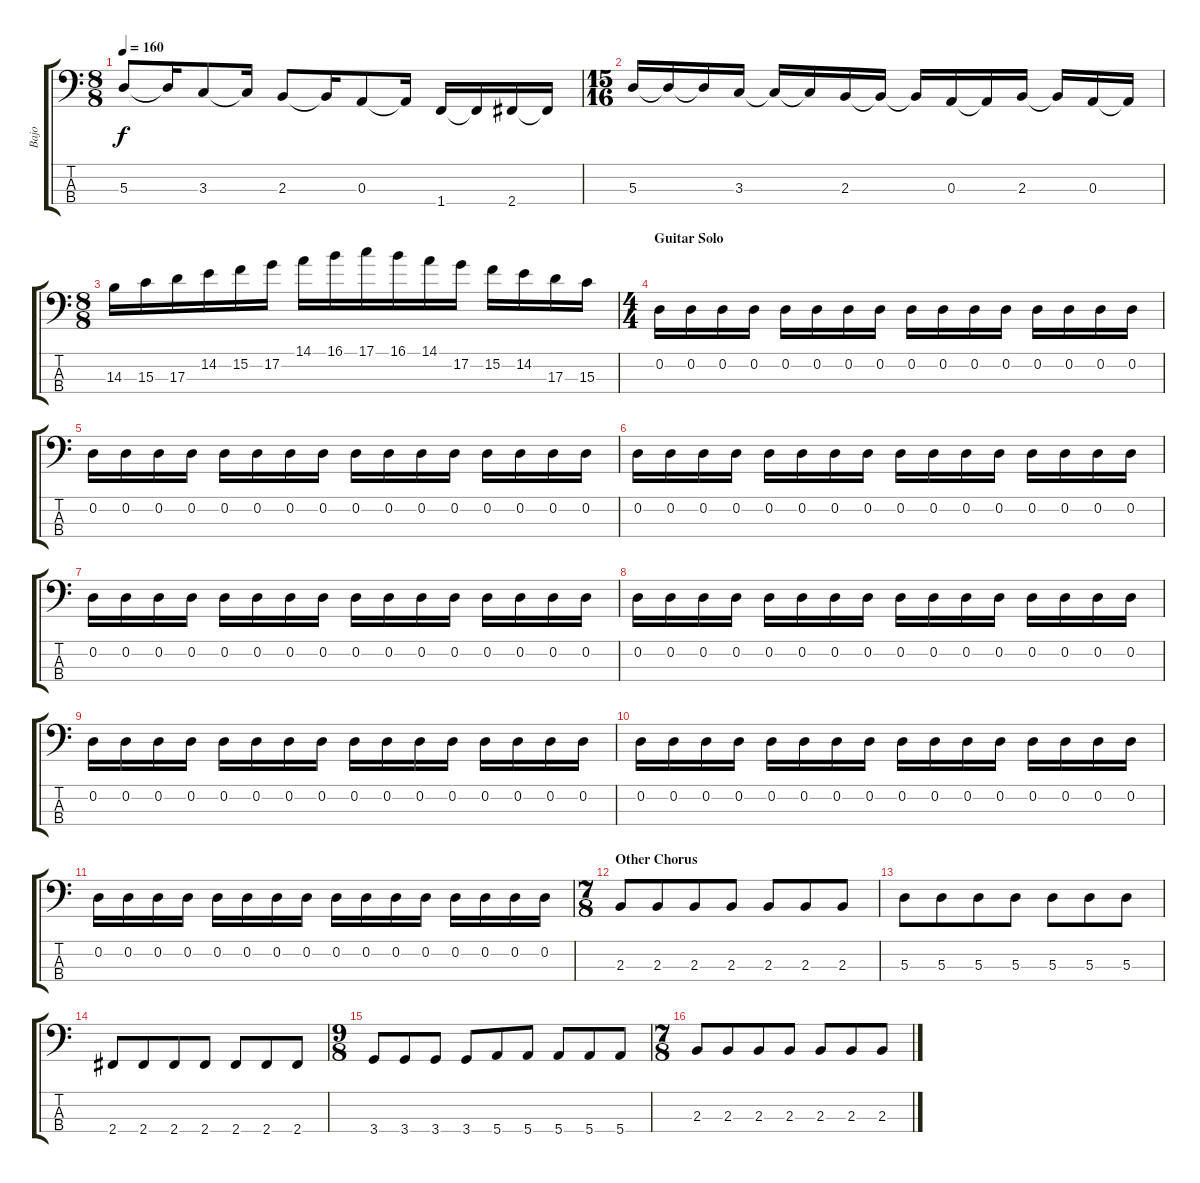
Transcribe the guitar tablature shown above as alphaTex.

\track ("Bajo" "Bajo") {instrument electricbassfinger}
\staff {score tabs}
\tuning (G2 D2 A1 E1) {hide}
\ts (8 8)
\tempo 160
\clef f4
\ks c
5.3.8{dy f} 5.3{t}.16 3.3.8 3.3{t}.16 2.3.8 2.3{t}.16 0.3.8 0.3{t}.16 1.4.16 1.4{t}.16 2.4.16 2.4{t}.16 |
\ts (15 16)
5.3.16 5.3{t}.16 5.3{t}.16 3.3.16 3.3{t}.16 3.3{t}.16 2.3.16 2.3{t}.16 2.3{t}.16 0.3.16 0.3{t}.16 2.3.16 2.3{t}.16 0.3.16 0.3{t}.16 |
\ts (8 8)
14.3.16 15.3.16 17.3.16 14.2.16 15.2.16 17.2.16 14.1.16 16.1.16 17.1.16 16.1.16 14.1.16 17.2.16 15.2.16 14.2.16 17.3.16 15.3.16 |
\ts (4 4)
\section ("" "Guitar Solo")
0.2.16 0.2.16 0.2.16 0.2.16 0.2.16 0.2.16 0.2.16 0.2.16 0.2.16 0.2.16 0.2.16 0.2.16 0.2.16 0.2.16 0.2.16 0.2.16 |
0.2.16 0.2.16 0.2.16 0.2.16 0.2.16 0.2.16 0.2.16 0.2.16 0.2.16 0.2.16 0.2.16 0.2.16 0.2.16 0.2.16 0.2.16 0.2.16 |
0.2.16 0.2.16 0.2.16 0.2.16 0.2.16 0.2.16 0.2.16 0.2.16 0.2.16 0.2.16 0.2.16 0.2.16 0.2.16 0.2.16 0.2.16 0.2.16 |
0.2.16 0.2.16 0.2.16 0.2.16 0.2.16 0.2.16 0.2.16 0.2.16 0.2.16 0.2.16 0.2.16 0.2.16 0.2.16 0.2.16 0.2.16 0.2.16 |
0.2.16 0.2.16 0.2.16 0.2.16 0.2.16 0.2.16 0.2.16 0.2.16 0.2.16 0.2.16 0.2.16 0.2.16 0.2.16 0.2.16 0.2.16 0.2.16 |
0.2.16 0.2.16 0.2.16 0.2.16 0.2.16 0.2.16 0.2.16 0.2.16 0.2.16 0.2.16 0.2.16 0.2.16 0.2.16 0.2.16 0.2.16 0.2.16 |
0.2.16 0.2.16 0.2.16 0.2.16 0.2.16 0.2.16 0.2.16 0.2.16 0.2.16 0.2.16 0.2.16 0.2.16 0.2.16 0.2.16 0.2.16 0.2.16 |
0.2.16 0.2.16 0.2.16 0.2.16 0.2.16 0.2.16 0.2.16 0.2.16 0.2.16 0.2.16 0.2.16 0.2.16 0.2.16 0.2.16 0.2.16 0.2.16 |
\ts (7 8)
\section ("" "Other Chorus")
2.3.8 2.3.8 2.3.8 2.3.8 2.3.8 2.3.8 2.3.8 |
5.3.8 5.3.8 5.3.8 5.3.8 5.3.8 5.3.8 5.3.8 |
2.4.8 2.4.8 2.4.8 2.4.8 2.4.8 2.4.8 2.4.8 |
\ts (9 8)
3.4.8 3.4.8 3.4.8 3.4.8 5.4.8 5.4.8 5.4.8 5.4.8 5.4.8 |
\ts (7 8)
2.3.8 2.3.8 2.3.8 2.3.8 2.3.8 2.3.8 2.3.8
